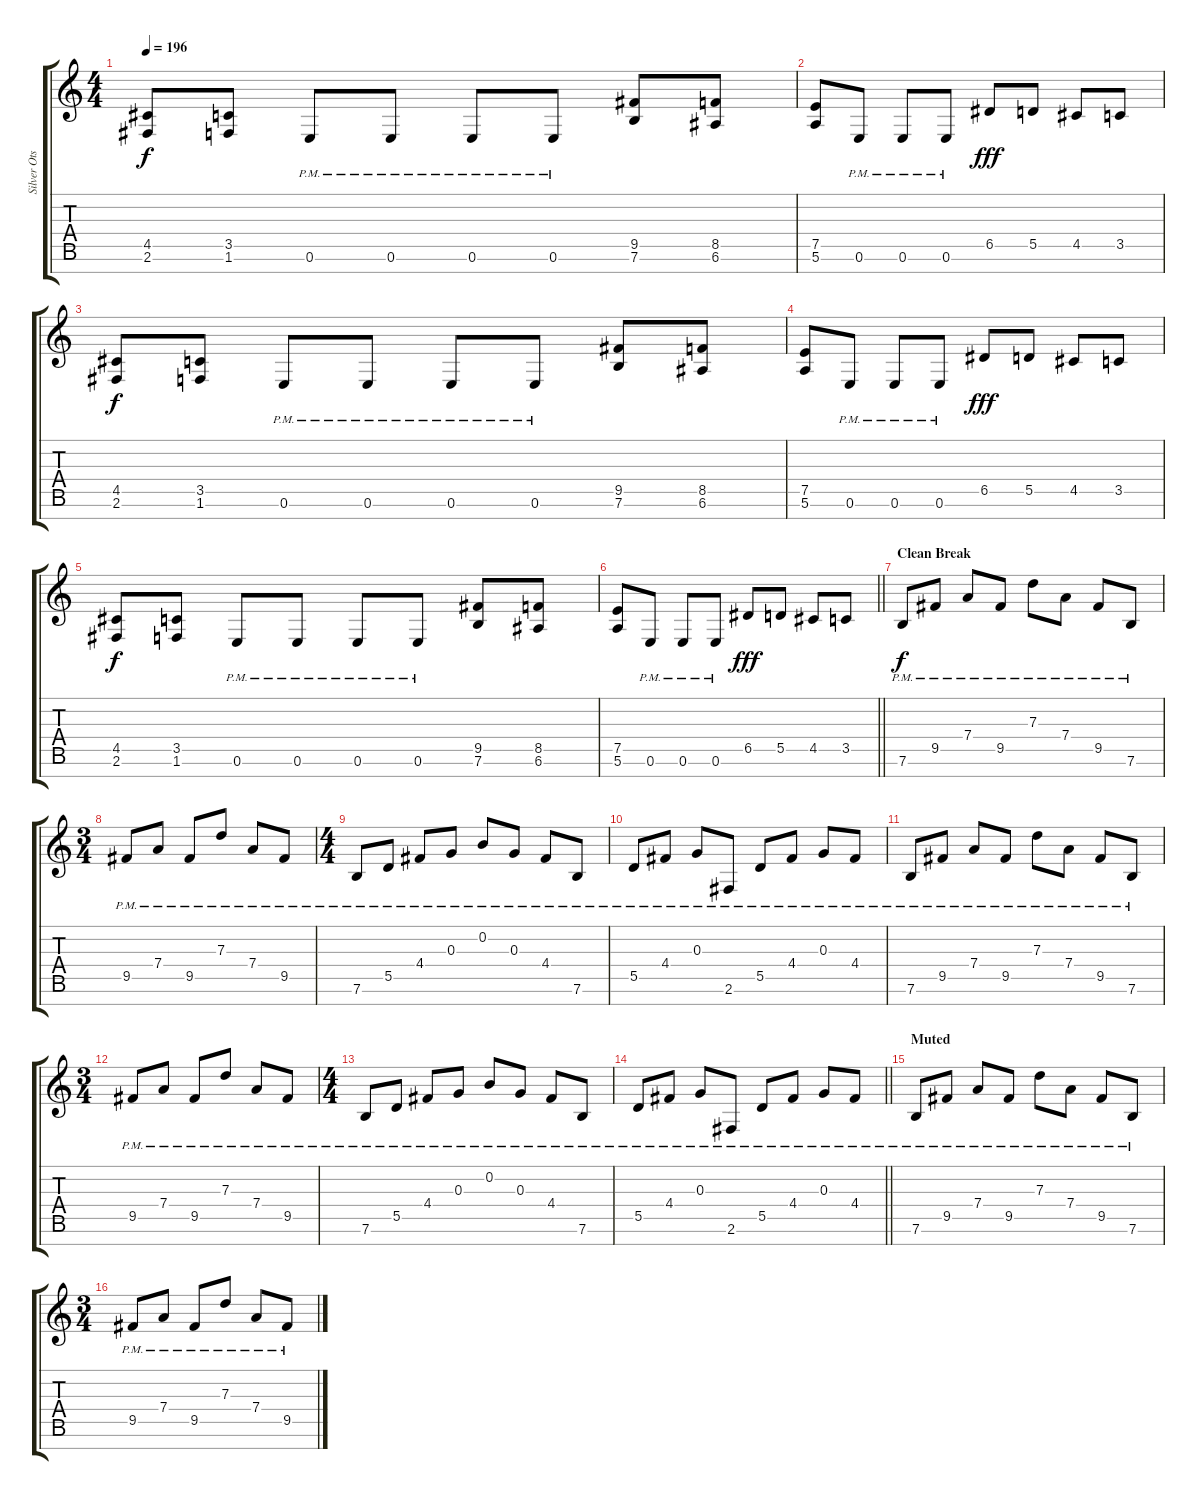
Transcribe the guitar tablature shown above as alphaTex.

\track ("Silver Ots (7-string)" "Silver Ots") {instrument distortionguitar}
\staff {score tabs}
\tuning (E4 B3 G3 D3 A2 E2 B1) {hide}
\ts (4 4)
\tempo 196
\clef g2
\ks c
(4.5 2.6).8{dy f} (3.5 1.6).8 0.6{pm}.8 0.6{pm}.8 0.6{pm}.8 0.6{pm}.8 (9.5 7.6).8 (8.5 6.6).8 |
(7.5 5.6).8 0.6{pm}.8 0.6{pm}.8 0.6{pm}.8 6.5.8{dy fff} 5.5.8 4.5.8 3.5.8 |
(4.5 2.6).8{dy f} (3.5 1.6).8 0.6{pm}.8 0.6{pm}.8 0.6{pm}.8 0.6{pm}.8 (9.5 7.6).8 (8.5 6.6).8 |
(7.5 5.6).8 0.6{pm}.8 0.6{pm}.8 0.6{pm}.8 6.5.8{dy fff} 5.5.8 4.5.8 3.5.8 |
(4.5 2.6).8{dy f} (3.5 1.6).8 0.6{pm}.8 0.6{pm}.8 0.6{pm}.8 0.6{pm}.8 (9.5 7.6).8 (8.5 6.6).8 |
\barLineRight lightlight
(7.5 5.6).8 0.6{pm}.8 0.6{pm}.8 0.6{pm}.8 6.5.8{dy fff} 5.5.8 4.5.8 3.5.8 |
\section ("" "Clean Break")
7.6{pm}.8{dy f} 9.5{pm}.8 7.4{pm}.8 9.5{pm}.8 7.3{pm}.8 7.4{pm}.8 9.5{pm}.8 7.6{pm}.8 |
\ts (3 4)
9.5{pm}.8 7.4{pm}.8 9.5{pm}.8 7.3{pm}.8 7.4{pm}.8 9.5{pm}.8 |
\ts (4 4)
7.6{pm}.8 5.5{pm}.8 4.4{pm}.8 0.3{pm}.8 0.2{pm}.8 0.3{pm}.8 4.4{pm}.8 7.6{pm}.8 |
5.5{pm}.8 4.4{pm}.8 0.3{pm}.8 2.6{pm}.8 5.5{pm}.8 4.4{pm}.8 0.3{pm}.8 4.4{pm}.8 |
7.6{pm}.8 9.5{pm}.8 7.4{pm}.8 9.5{pm}.8 7.3{pm}.8 7.4{pm}.8 9.5{pm}.8 7.6{pm}.8 |
\ts (3 4)
9.5{pm}.8 7.4{pm}.8 9.5{pm}.8 7.3{pm}.8 7.4{pm}.8 9.5{pm}.8 |
\ts (4 4)
7.6{pm}.8 5.5{pm}.8 4.4{pm}.8 0.3{pm}.8 0.2{pm}.8 0.3{pm}.8 4.4{pm}.8 7.6{pm}.8 |
\barLineRight lightlight
5.5{pm}.8 4.4{pm}.8 0.3{pm}.8 2.6{pm}.8 5.5{pm}.8 4.4{pm}.8 0.3{pm}.8 4.4{pm}.8 |
\section ("" "Muted")
7.6{pm}.8 9.5{pm}.8 7.4{pm}.8 9.5{pm}.8 7.3{pm}.8 7.4{pm}.8 9.5{pm}.8 7.6{pm}.8 |
\ts (3 4)
9.5{pm}.8 7.4{pm}.8 9.5{pm}.8 7.3{pm}.8 7.4{pm}.8 9.5{pm}.8
